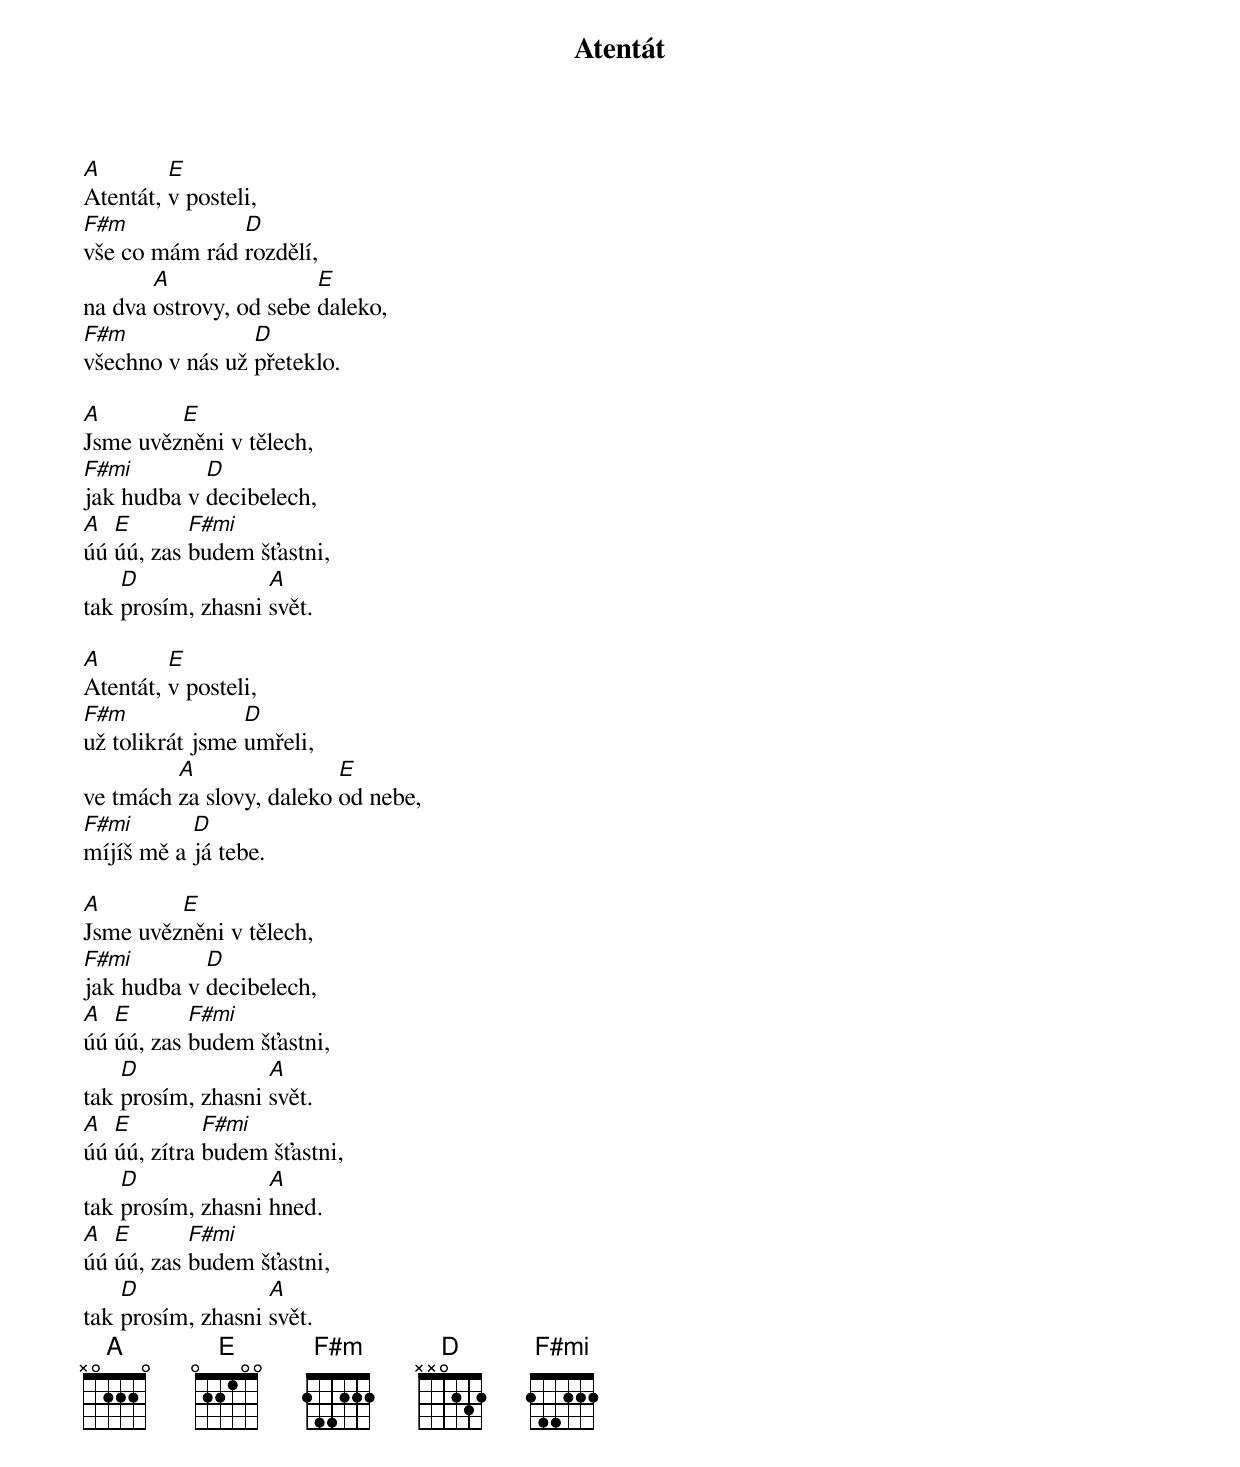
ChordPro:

{title: Atentát}
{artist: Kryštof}
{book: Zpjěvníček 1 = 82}

[A]Atentát, [E]v posteli,
[F#m]vše co mám rád [D]rozdělí,
na dva [A]ostrovy, od sebe [E]daleko,
[F#m]všechno v nás už [D]přeteklo.

[A]Jsme uvěz[E]něni v tělech,
[F#mi]jak hudba v [D]decibelech,
[A]úú [E]úú, zas [F#mi]budem šťastni,
tak [D]prosím, zhasni [A]svět.

[A]Atentát, [E]v posteli,
[F#m]už tolikrát jsme [D]umřeli,
ve tmách [A]za slovy, daleko [E]od nebe,
[F#mi]míjíš mě a [D]já tebe.

[A]Jsme uvěz[E]něni v tělech,
[F#mi]jak hudba v [D]decibelech,
[A]úú [E]úú, zas [F#mi]budem šťastni,
tak [D]prosím, zhasni [A]svět.
[A]úú [E]úú, zítra [F#mi]budem šťastni,
tak [D]prosím, zhasni [A]hned.
[A]úú [E]úú, zas [F#mi]budem šťastni,
tak [D]prosím, zhasni [A]svět.
